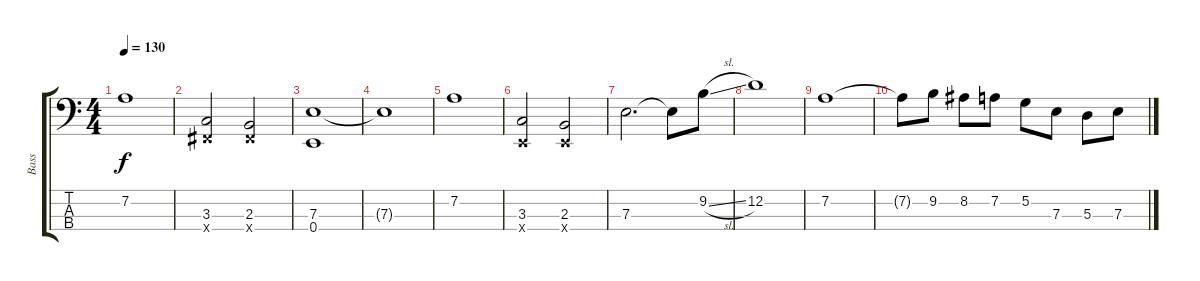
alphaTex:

\track ("Bass" "Bass") {instrument electricbassfinger}
\staff {score tabs}
\tuning (G2 D2 A1 E1) {hide}
\ts (4 4)
\tempo 130
\clef f4
\ks c
7.2.1{dy f} |
(3.3 2.4{x}).2 (2.3 2.4{x}).2 |
(7.3 0.4).1 |
7.3{t}.1 |
7.2.1 |
(3.3 0.4{x}).2 (2.3 0.4{x}).2 |
7.3.2{d} 7.3{t}.8 9.2{sl}.8 |
12.2.1 |
7.2.1 |
7.2{t}.8 9.2.8 8.2.8 7.2.8 5.2.8 7.3.8 5.3.8 7.3.8
